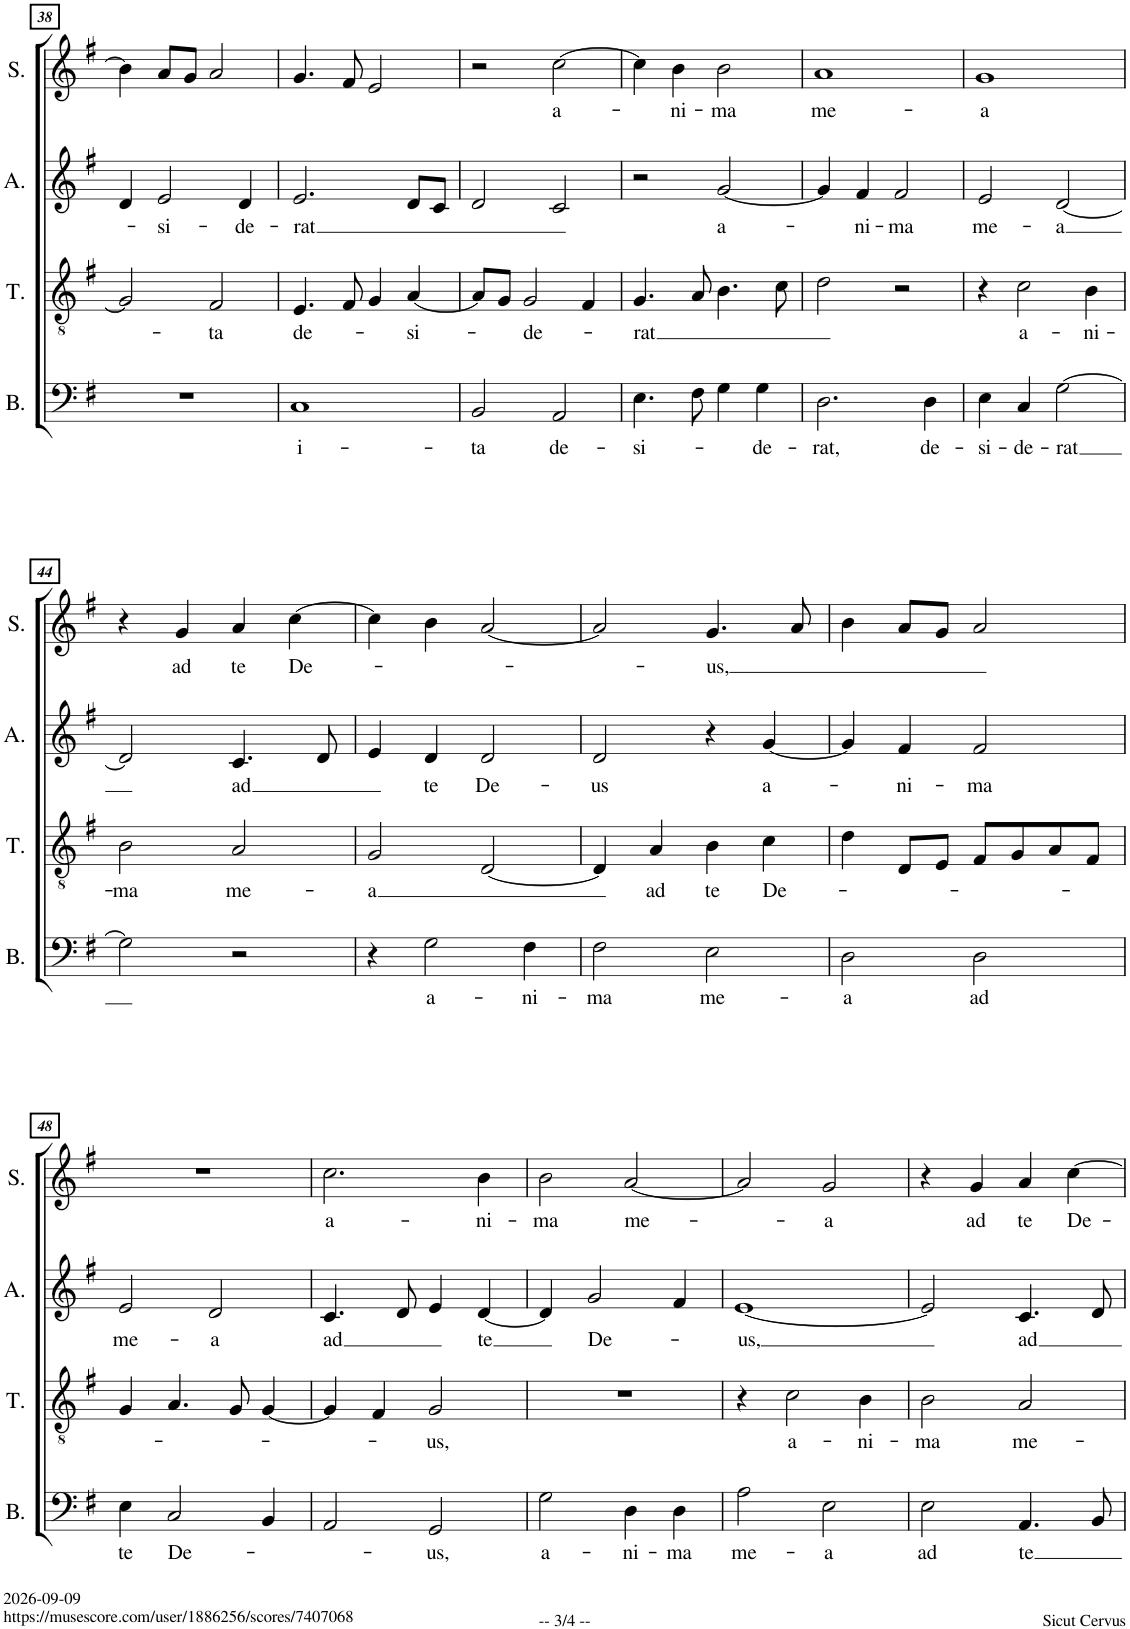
**kern	**text	**kern	**text	**kern	**text	**kern	**text
*part4	*part4	*part3	*part3	*part2	*part2	*part1	*part1
*staff4	*staff4	*staff3	*staff3	*staff2	*staff2	*staff1	*staff1
*I"Bass	*	*I"Tenor	*	*I"Alto	*	*I"Soprano	*
*I'B.	*	*I'T.	*	*I'A.	*	*I'S.	*
!!LO:PB:g=z
*clefF4	*	*clefGv2	*	*clefG2	*	*clefG2	*
*Trd4c7	*	*	*	*Trd1c2	*	*	*
*k[f#]	*	*k[f#]	*	*k[f#]	*	*k[f#]	*
*M4/4	*	*M4/4	*	*M4/4	*	*M4/4	*
*met(c)	*	*met(c)	*	*met(c)	*	*met(c)	*
=38	=38	=38	=38	=38	=38	=38	=38
1r	.	2G/]	.	4d/	.	4b\]	.
!	!	!	!	!	!LO:LY:b	!	!
.	.	.	.	2e/	-si-	8a/L	.
.	.	.	.	.	.	8g/J	.
!	!	!	!LO:LY:b	!	!	!	!
.	.	2F#/	-ta	.	.	2a/	.
!	!	!	!	!	!LO:LY:b	!	!
.	.	.	.	4d/	-de-	.	.
=39	=39	=39	=39	=39	=39	=39	=39
!	!LO:LY:b	!	!LO:LY:b	!	!LO:LY:b	!	!
1C	i-	4.E/	de-	2.e/	-rat	4.g/	.
.	.	8F#/	.	.	.	8f#/	.
.	.	4G/	.	.	.	2e/	.
!	!	!	!LO:LY:b	!	!	!	!
.	.	[4A/	-si-	8d/L	.	.	.
.	.	.	.	8c/J	.	.	.
=40	=40	=40	=40	=40	=40	=40	=40
!	!LO:LY:b	!	!	!	!	!	!
2BB/	-ta	8A/L]	.	2d/	.	2r	.
.	.	8G/J	.	.	.	.	.
!	!	!	!LO:LY:b	!	!	!	!
.	.	2G/	-de-	.	.	.	.
!	!LO:LY:b	!	!	!	!	!	!LO:LY:b
2AA/	de-	.	.	2c/	.	[2cc\	a-
.	.	4F#/	.	.	.	.	.
=41	=41	=41	=41	=41	=41	=41	=41
!	!LO:LY:b	!	!LO:LY:b	!	!	!	!
4.E\	-si-	4.G/	-rat	2r	.	4cc\]	.
!	!	!	!	!	!	!	!LO:LY:b
.	.	.	.	.	.	4b\	-ni-
8F#\	.	8A/	.	.	.	.	.
!	!	!	!	!	!LO:LY:b	!	!LO:LY:b
4G\	.	4.B\	.	[2g/	a-	2b\	-ma
!	!LO:LY:b	!	!	!	!	!	!
4G\	-de-	.	.	.	.	.	.
.	.	8c\	.	.	.	.	.
=42	=42	=42	=42	=42	=42	=42	=42
!	!LO:LY:b	!	!	!	!	!	!LO:LY:b
2.D\	-rat,	2d\	.	4g/]	.	1a	me-
!	!	!	!	!	!LO:LY:b	!	!
.	.	.	.	4f#/	-ni-	.	.
!	!	!	!	!	!LO:LY:b	!	!
.	.	2r	.	2f#/	-ma	.	.
!	!LO:LY:b	!	!	!	!	!	!
4D\	de-	.	.	.	.	.	.
=43	=43	=43	=43	=43	=43	=43	=43
!	!LO:LY:b	!	!	!	!LO:LY:b	!	!LO:LY:b
4E\	-si-	4r	.	2e/	me-	1g	-a
!	!LO:LY:b	!	!LO:LY:b	!	!	!	!
4C/	-de-	2c\	a-	.	.	.	.
!	!LO:LY:b	!	!	!	!LO:LY:b	!	!
[2G\	-rat	.	.	[2d/	-a	.	.
!	!	!	!LO:LY:b	!	!	!	!
.	.	4B\	-ni-	.	.	.	.
!!LO:LB:g=z
=44	=44	=44	=44	=44	=44	=44	=44
!	!	!	!LO:LY:b	!	!	!	!
2G\]	.	2B\	-ma	2d/]	.	4r	.
!	!	!	!	!	!	!	!LO:LY:b
.	.	.	.	.	.	4g/	ad
!	!	!	!LO:LY:b	!	!LO:LY:b	!	!LO:LY:b
2r	.	2A/	me-	4.c/	ad	4a/	te
!	!	!	!	!	!	!	!LO:LY:b
.	.	.	.	.	.	[4cc\	De-
.	.	.	.	8d/	.	.	.
=45	=45	=45	=45	=45	=45	=45	=45
!	!	!	!LO:LY:b	!	!	!	!
4r	.	2G/	-a	4e/	.	4cc\]	.
!	!LO:LY:b	!	!	!	!LO:LY:b	!	!
2G\	a-	.	.	4d/	te	4b\	.
!	!	!	!	!	!LO:LY:b	!	!
.	.	[2D/	.	2d/	De-	[2a/	.
!	!LO:LY:b	!	!	!	!	!	!
4F#\	-ni-	.	.	.	.	.	.
=46	=46	=46	=46	=46	=46	=46	=46
!	!LO:LY:b	!	!	!	!LO:LY:b	!	!
2F#\	-ma	4D/]	.	2d/	-us	2a/]	.
!	!	!	!LO:LY:b	!	!	!	!
.	.	4A/	ad	.	.	.	.
!	!LO:LY:b	!	!LO:LY:b	!	!	!	!LO:LY:b
2E\	me-	4B\	te	4r	.	4.g/	-us,
!	!	!	!LO:LY:b	!	!LO:LY:b	!	!
.	.	4c\	De-	[4g/	a-	.	.
.	.	.	.	.	.	8a/	.
=47	=47	=47	=47	=47	=47	=47	=47
!	!LO:LY:b	!	!	!	!	!	!
2D\	-a	4d\	.	4g/]	.	4b\	.
!	!	!	!	!	!LO:LY:b	!	!
.	.	8D/L	.	4f#/	-ni-	8a/L	.
.	.	8E/J	.	.	.	8g/J	.
!	!LO:LY:b	!	!	!	!LO:LY:b	!	!
2D\	ad	8F#/L	.	2f#/	-ma	2a/	.
.	.	8G/	.	.	.	.	.
.	.	8A/	.	.	.	.	.
.	.	8F#/J	.	.	.	.	.
!!LO:LB:g=z
=48	=48	=48	=48	=48	=48	=48	=48
!	!LO:LY:b	!	!	!	!LO:LY:b	!	!
4E\	te	4G/	.	2e/	me-	1r	.
!	!LO:LY:b	!	!	!	!	!	!
2C/	De-	4.A/	.	.	.	.	.
!	!	!	!	!	!LO:LY:b	!	!
.	.	.	.	2d/	-a	.	.
.	.	8G/	.	.	.	.	.
4BB/	.	[4G/	.	.	.	.	.
=49	=49	=49	=49	=49	=49	=49	=49
!	!	!	!	!	!LO:LY:b	!	!LO:LY:b
2AA/	.	4G/]	.	4.c/	ad	2.cc\	a-
.	.	4F#/	.	.	.	.	.
.	.	.	.	8d/	.	.	.
!	!LO:LY:b	!	!LO:LY:b	!	!	!	!
2GG/	-us,	2G/	-us,	4e/	.	.	.
!	!	!	!	!	!LO:LY:b	!	!LO:LY:b
.	.	.	.	[4d/	te	4b\	-ni-
=50	=50	=50	=50	=50	=50	=50	=50
!	!LO:LY:b	!	!	!	!	!	!LO:LY:b
2G\	a-	1r	.	4d/]	.	2b\	-ma
!	!	!	!	!	!LO:LY:b	!	!
.	.	.	.	2g/	De-	.	.
!	!LO:LY:b	!	!	!	!	!	!LO:LY:b
4D\	-ni-	.	.	.	.	[2a/	me-
!	!LO:LY:b	!	!	!	!	!	!
4D\	-ma	.	.	4f#/	.	.	.
=51	=51	=51	=51	=51	=51	=51	=51
!	!LO:LY:b	!	!	!	!LO:LY:b	!	!
2A\	me-	4r	.	[1e	-us,	2a/]	.
!	!	!	!LO:LY:b	!	!	!	!
.	.	2c\	a-	.	.	.	.
!	!LO:LY:b	!	!	!	!	!	!LO:LY:b
2E\	-a	.	.	.	.	2g/	-a
!	!	!	!LO:LY:b	!	!	!	!
.	.	4B\	-ni-	.	.	.	.
=52	=52	=52	=52	=52	=52	=52	=52
!	!LO:LY:b	!	!LO:LY:b	!	!	!	!
2E\	ad	2B\	-ma	2e/]	.	4r	.
!	!	!	!	!	!	!	!LO:LY:b
.	.	.	.	.	.	4g/	ad
!	!LO:LY:b	!	!LO:LY:b	!	!LO:LY:b	!	!LO:LY:b
4.AA/	te	2A/	me-	4.c/	ad	4a/	te
!	!	!	!	!	!	!	!LO:LY:b
.	.	.	.	.	.	[4cc\	De-
8BB/	.	.	.	8d/	.	.	.
=	=	=	=	=	=	=	=
*-	*-	*-	*-	*-	*-	*-	*-
